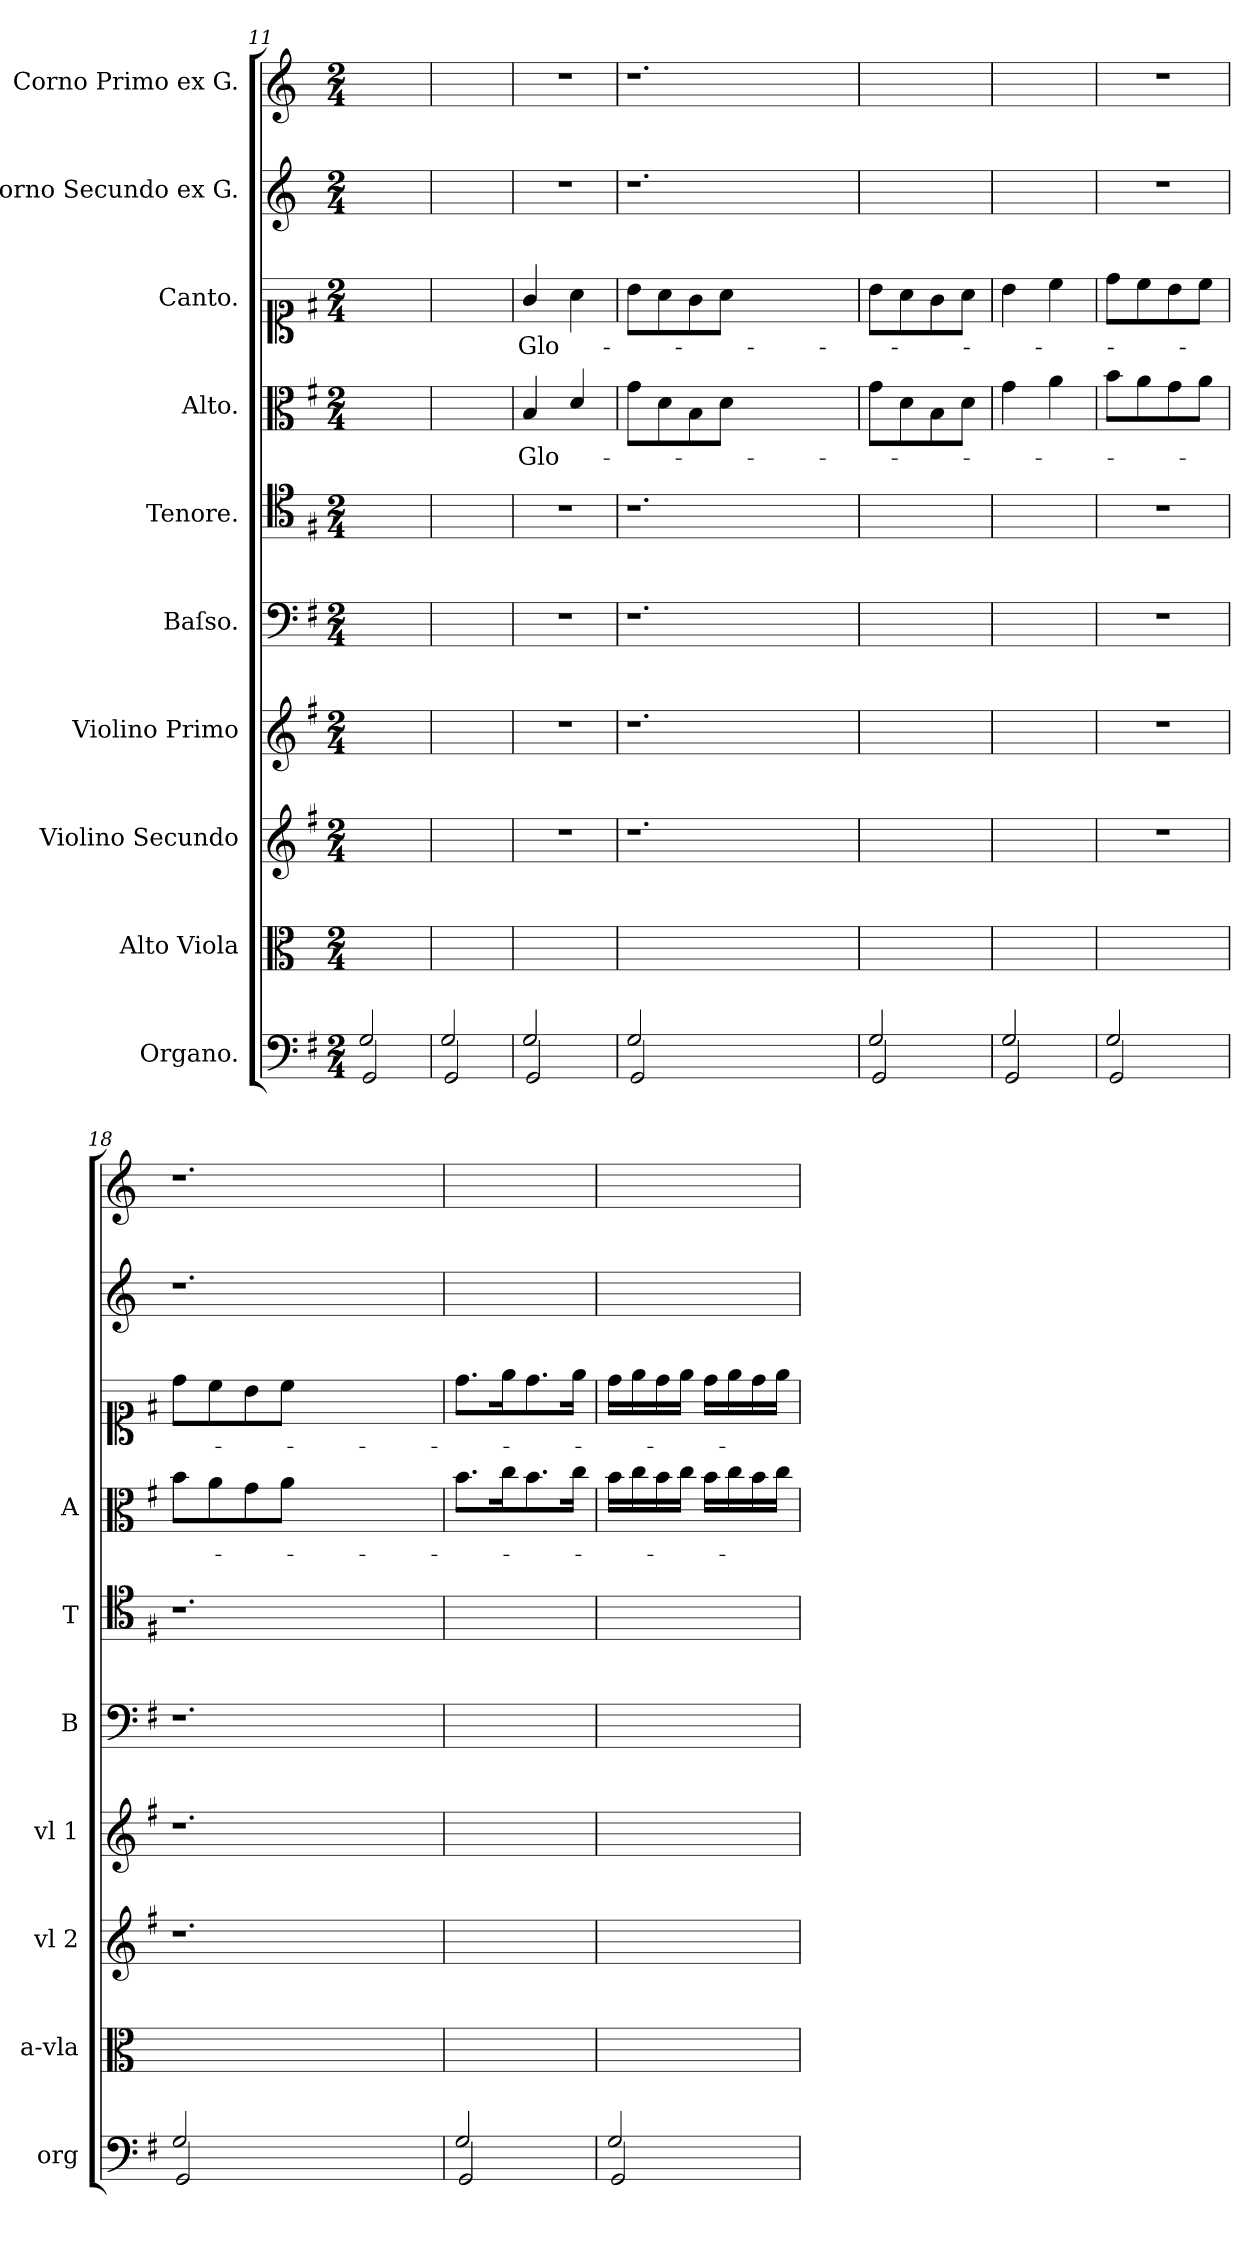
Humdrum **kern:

**kern	**kern	**kern	**kern	**kern	**kern	**kern	**text	**kern	**text	**kern	**kern
*part10	*part9	*part8	*part7	*part6	*part5	*part4	*part4	*part3	*part3	*part2	*part1
*staff10	*staff9	*staff8	*staff7	*staff6	*staff5	*staff4	*staff4	*staff3	*staff3	*staff2	*staff1
*I"Organo.	*I"Alto Viola	*I"Violino Secundo	*I"Violino Primo	*I"Baſso.	*I"Tenore.	*I"Alto.	*	*I"Canto.	*	*I"Corno Secundo ex G.	*I"Corno Primo ex G.
*I'org	*I'a-vla	*I'vl 2	*I'vl 1	*I'B	*I'T	*I'A	*	*	*	*	*
*clefF4	*clefC3	*clefG2	*clefG2	*clefF4	*clefC4	*clefC3	*	*clefC1	*	*clefG2	*clefG2
*	*	*	*	*	*	*	*	*	*	*ITrd3c5	*ITrd3c5
*k[f#]	*k[]	*k[f#]	*k[f#]	*k[f#]	*k[f#]	*k[f#]	*	*k[f#]	*	*	*
*G:	*	*G:	*G:	*G:	*G:	*G:	*	*G:	*	*	*
*M2/4	*M2/4	*M2/4	*M2/4	*M2/4	*M2/4	*M2/4	*	*M2/4	*	*M2/4	*M2/4
=11	=11	=11	=11	=11	=11	=11	=11	=11	=11	=11	=11
*^	*	*	*	*	*	*	*	*	*	*	*
2G/	2GG/	2ryy	2ryy	2ryy	2ryy	2ryy	2ryy	.	2ryy	.	2ryy	2ryy
=12	=12	=12	=12	=12	=12	=12	=12	=12	=12	=12	=12	=12
2G/	2GG/	2ryy	2ryy	2ryy	2ryy	2ryy	2ryy	.	2ryy	.	2ryy	2ryy
=13	=13	=13	=13	=13	=13	=13	=13	=13	=13	=13	=13	=13
2G/	2GG/	2ryy	2r	2r	2r	2r	4B/	Glo-	4g/	Glo-	2r	2r
.	.	.	.	.	.	.	4d/	.	4a\	.	.	.
=14	=14	=14	=14	=14	=14	=14	=14	=14	=14	=14	=14	=14
2G/	2GG/	2ryy	1.r	1.r	1.r	1.r	8g\L	.	8b\L	.	1.r	1.r
.	.	.	.	.	.	.	8d\	.	8a\	.	.	.
.	.	.	.	.	.	.	8B\	.	8g\	.	.	.
.	.	.	.	.	.	.	8d\J	.	8a\J	.	.	.
1ryy	1ryy	1ryy	.	.	.	.	1ryy	.	1ryy	.	.	.
=15	=15	=15	=15	=15	=15	=15	=15	=15	=15	=15	=15	=15
2G/	2GG/	2ryy	2ryy	2ryy	2ryy	2ryy	8g\L	.	8b\L	.	2ryy	2ryy
.	.	.	.	.	.	.	8d\	.	8a\	.	.	.
.	.	.	.	.	.	.	8B\	.	8g\	.	.	.
.	.	.	.	.	.	.	8d\J	.	8a\J	.	.	.
=16	=16	=16	=16	=16	=16	=16	=16	=16	=16	=16	=16	=16
2G/	2GG/	2ryy	2ryy	2ryy	2ryy	2ryy	4g\	.	4b\	.	2ryy	2ryy
.	.	.	.	.	.	.	4a\	.	4cc\	.	.	.
=17	=17	=17	=17	=17	=17	=17	=17	=17	=17	=17	=17	=17
2G/	2GG/	2ryy	2r	2r	2r	2r	8b\L	.	8dd\L	.	2r	2r
.	.	.	.	.	.	.	8a\	.	8cc\	.	.	.
.	.	.	.	.	.	.	8g\	.	8b\	.	.	.
.	.	.	.	.	.	.	8a\J	.	8cc\J	.	.	.
=18	=18	=18	=18	=18	=18	=18	=18	=18	=18	=18	=18	=18
2G/	2GG/	2ryy	1.r	1.r	1.r	1.r	8b\L	.	8dd\L	.	1.r	1.r
.	.	.	.	.	.	.	8a\	.	8cc\	.	.	.
.	.	.	.	.	.	.	8g\	.	8b\	.	.	.
.	.	.	.	.	.	.	8a\J	.	8cc\J	.	.	.
1ryy	1ryy	1ryy	.	.	.	.	1ryy	.	1ryy	.	.	.
=19	=19	=19	=19	=19	=19	=19	=19	=19	=19	=19	=19	=19
2G/	2GG/	2ryy	2ryy	2ryy	2ryy	2ryy	8.b\L	.	8.dd\L	.	2ryy	2ryy
.	.	.	.	.	.	.	16cc\K	.	16ee\K	.	.	.
.	.	.	.	.	.	.	8.b\	.	8.dd\	.	.	.
.	.	.	.	.	.	.	16cc\Jk	.	16ee\Jk	.	.	.
=20	=20	=20	=20	=20	=20	=20	=20	=20	=20	=20	=20	=20
2G/	2GG/	2ryy	2ryy	2ryy	2ryy	2ryy	16b\LL	.	16dd\LL	.	2ryy	2ryy
.	.	.	.	.	.	.	16cc\	.	16ee\	.	.	.
.	.	.	.	.	.	.	16b\	.	16dd\	.	.	.
.	.	.	.	.	.	.	16cc\JJ	.	16ee\JJ	.	.	.
.	.	.	.	.	.	.	16b\LL	.	16dd\LL	.	.	.
.	.	.	.	.	.	.	16cc\	.	16ee\	.	.	.
.	.	.	.	.	.	.	16b\	.	16dd\	.	.	.
.	.	.	.	.	.	.	16cc\JJ	.	16ee\JJ	.	.	.
*v	*v	*	*	*	*	*	*	*	*	*	*	*
=	=	=	=	=	=	=	=	=	=	=	=
*-	*-	*-	*-	*-	*-	*-	*-	*-	*-	*-	*-
